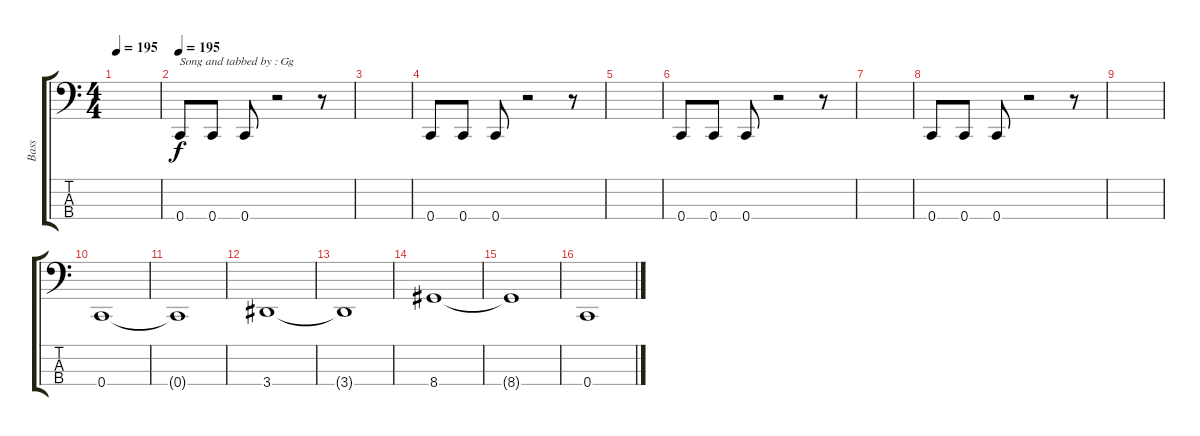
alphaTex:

\track ("Bass" "Bass") {instrument electricbassfinger}
\staff {score tabs}
\tuning (F2 C2 G1 C1) {hide}
\ts (4 4)
\tempo 195
\clef f4
\ks c
|
\tempo 195
0.4.8{txt "Song and tabbed by : Gg"} 0.4.8 0.4.8 r.2 r.8 |
|
0.4.8 0.4.8 0.4.8 r.2 r.8 |
|
0.4.8{txt ""} 0.4.8 0.4.8 r.2 r.8 |
|
0.4.8 0.4.8 0.4.8 r.2 r.8 |
|
0.4.1 |
0.4{t}.1 |
3.4.1 |
3.4{t}.1 |
8.4.1 |
8.4{t}.1 |
0.4.1
